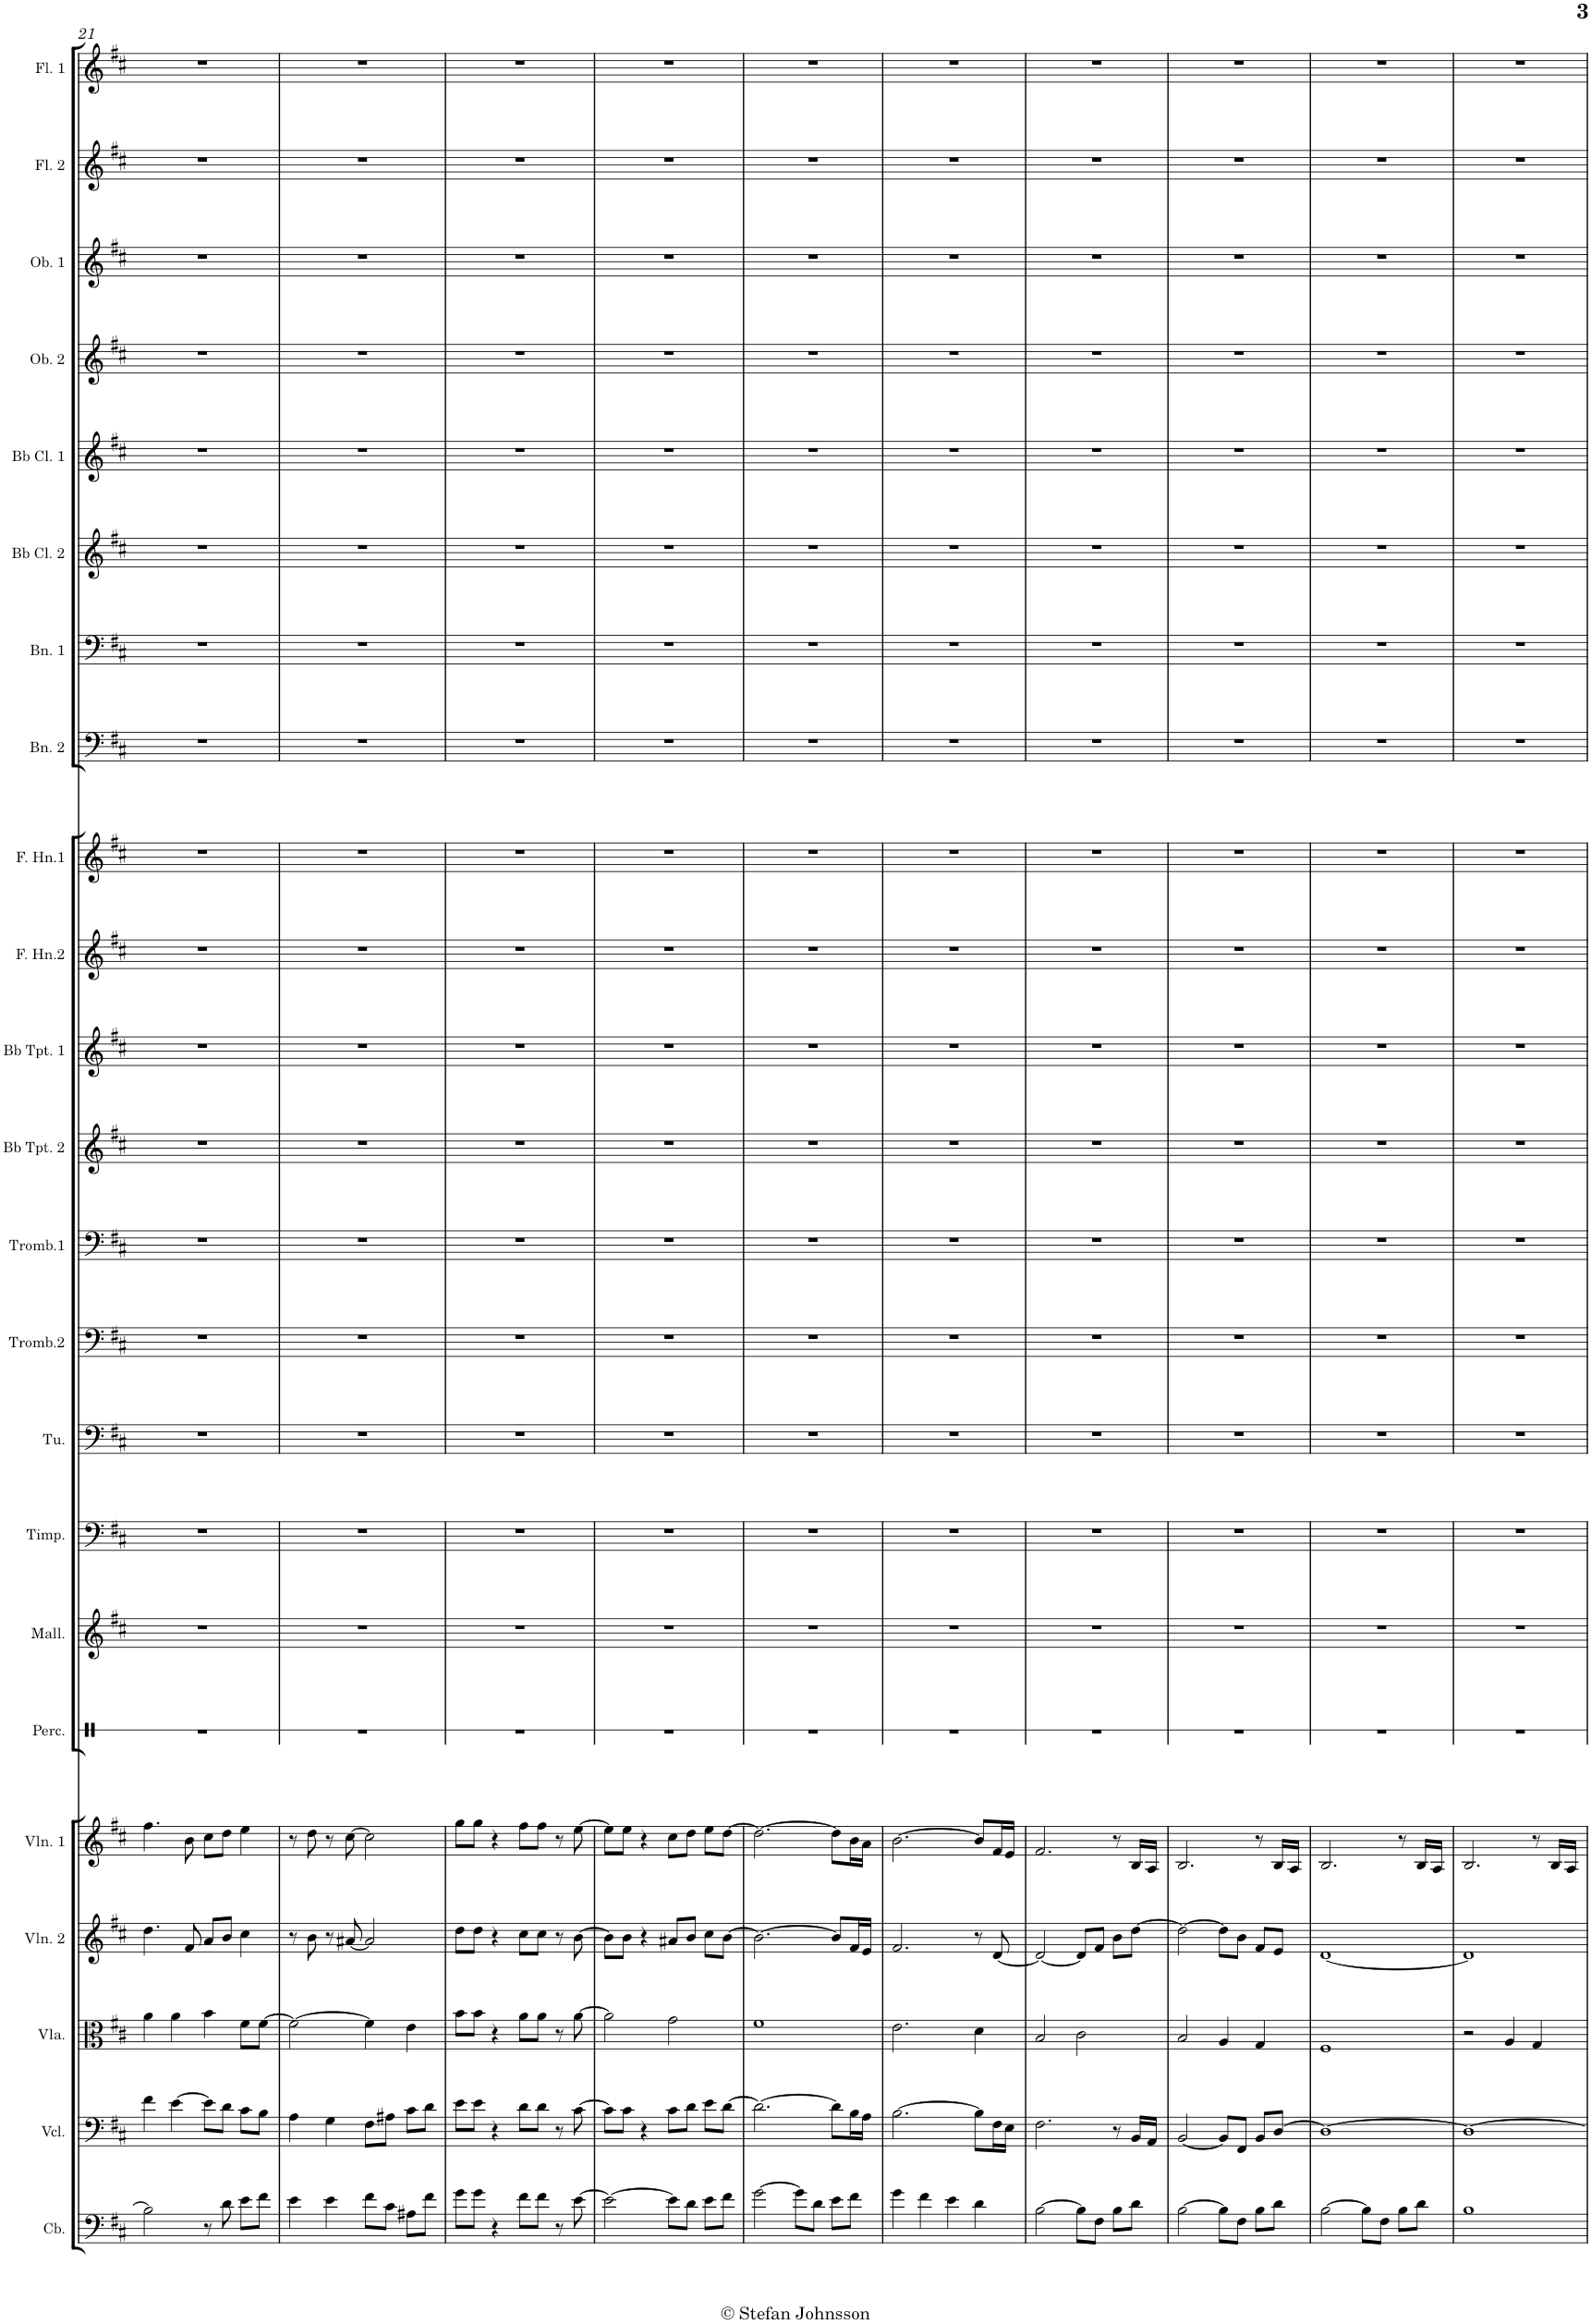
**kern	**kern	**kern	**kern	**kern	**kern	**kern	**kern	**kern	**kern	**kern	**kern	**kern	**kern	**kern	**kern	**kern	**kern	**kern	**kern	**kern	**kern	**kern
*part23	*part22	*part21	*part20	*part19	*part18	*part17	*part16	*part15	*part14	*part13	*part12	*part11	*part10	*part9	*part8	*part7	*part6	*part5	*part4	*part3	*part2	*part1
*staff23	*staff22	*staff21	*staff20	*staff19	*staff18	*staff17	*staff16	*staff15	*staff14	*staff13	*staff12	*staff11	*staff10	*staff9	*staff8	*staff7	*staff6	*staff5	*staff4	*staff3	*staff2	*staff1
*I"Contrabass	*I"Cello	*I"Viola	*I"Violin 2	*I"Violin 1	*I"Percussion	*I"Mallet	*I"Timpani	*I"Tuba	*I"Trombone2	*I"Trombone1	*I"Bb Trumpet 2	*I"Bb Trumpet 1	*I"French Horn2	*I"French Horn1	*I"Bassoon 2	*I"Bassoon 1	*I"Bb Clarinet 2	*I"Bb Clarinet 1	*I"Oboe 2	*I"Oboe 1	*I"Flute 2	*I"Flute 1
*I'Cb.	*	*I'Vla.	*I'Vln. 2	*I'Vln. 1	*I'Perc.	*I'Mall.	*I'Timp.	*I'Tu.	*I'Tromb.2	*I'Tromb.1	*I'Bb Tpt. 2	*I'Bb Tpt. 1	*I'F. Hn.2	*I'F. Hn.1	*I'Bn. 2	*I'Bn. 1	*I'Bb Cl. 2	*I'Bb Cl. 1	*I'Ob. 2	*I'Ob. 1	*I'Fl. 2	*I'Fl. 1
!!LO:PB:g=z
*clefF4	*clefF4	*clefC3	*clefG2	*clefG2	*clefX	*clefG2	*clefF4	*clefF4	*clefF4	*clefF4	*clefG2	*clefG2	*clefG2	*clefG2	*clefF4	*clefF4	*clefG2	*clefG2	*clefG2	*clefG2	*clefG2	*clefG2
*Trd7c12	*	*	*	*	*	*	*	*	*	*	*Trd1c2	*Trd1c2	*Trd4c7	*Trd4c7	*	*	*Trd1c2	*Trd1c2	*	*	*	*
*k[f#c#]	*k[f#c#]	*k[f#c#]	*k[f#c#]	*k[f#c#]	*k[f#c#]	*k[f#c#]	*k[f#c#]	*k[f#c#]	*k[f#c#]	*k[f#c#]	*k[f#c#]	*k[f#c#]	*k[f#c#]	*k[f#c#]	*k[f#c#]	*k[f#c#]	*k[f#c#]	*k[f#c#]	*k[f#c#]	*k[f#c#]	*k[f#c#]	*k[f#c#]
*b:	*b:	*b:	*b:	*b:	*b:	*b:	*b:	*b:	*b:	*b:	*b:	*b:	*b:	*b:	*b:	*b:	*b:	*b:	*b:	*b:	*b:	*b:
*M4/4	*M4/4	*M4/4	*M4/4	*M4/4	*M4/4	*M4/4	*M4/4	*M4/4	*M4/4	*M4/4	*M4/4	*M4/4	*M4/4	*M4/4	*M4/4	*M4/4	*M4/4	*M4/4	*M4/4	*M4/4	*M4/4	*M4/4
=21	=21	=21	=21	=21	=21	=21	=21	=21	=21	=21	=21	=21	=21	=21	=21	=21	=21	=21	=21	=21	=21	=21
2B\]	4f#\	4a\	4.dd\	4.ff#\	1r	1r	1r	1r	1r	1r	1r	1r	1r	1r	1r	1r	1r	1r	1r	1r	1r	1r
.	[4e\	4a\	.	.	.	.	.	.	.	.	.	.	.	.	.	.	.	.	.	.	.	.
.	.	.	8f#/	8b\	.	.	.	.	.	.	.	.	.	.	.	.	.	.	.	.	.	.
8r	8e\L]	4b\	8a/L	8cc#\L	.	.	.	.	.	.	.	.	.	.	.	.	.	.	.	.	.	.
8d\	8d\J	.	8b/J	8dd\J	.	.	.	.	.	.	.	.	.	.	.	.	.	.	.	.	.	.
8e\L	8c#\L	8f#\L	4cc#\	4ee\	.	.	.	.	.	.	.	.	.	.	.	.	.	.	.	.	.	.
8f#\J	8B\J	[8f#\J	.	.	.	.	.	.	.	.	.	.	.	.	.	.	.	.	.	.	.	.
=22	=22	=22	=22	=22	=22	=22	=22	=22	=22	=22	=22	=22	=22	=22	=22	=22	=22	=22	=22	=22	=22	=22
4e\	4A\	2f#\_	8r	8r	1r	1r	1r	1r	1r	1r	1r	1r	1r	1r	1r	1r	1r	1r	1r	1r	1r	1r
.	.	.	8b\	8dd\	.	.	.	.	.	.	.	.	.	.	.	.	.	.	.	.	.	.
4e\	4G\	.	8r	8r	.	.	.	.	.	.	.	.	.	.	.	.	.	.	.	.	.	.
.	.	.	[8a#X/	[8cc#\	.	.	.	.	.	.	.	.	.	.	.	.	.	.	.	.	.	.
8f#\L	8F#\L	4f#\]	2a#/]	2cc#\]	.	.	.	.	.	.	.	.	.	.	.	.	.	.	.	.	.	.
8c#\J	8A#X\J	.	.	.	.	.	.	.	.	.	.	.	.	.	.	.	.	.	.	.	.	.
8A#X\L	8c#\L	4e\	.	.	.	.	.	.	.	.	.	.	.	.	.	.	.	.	.	.	.	.
8f#\J	8d\J	.	.	.	.	.	.	.	.	.	.	.	.	.	.	.	.	.	.	.	.	.
=23	=23	=23	=23	=23	=23	=23	=23	=23	=23	=23	=23	=23	=23	=23	=23	=23	=23	=23	=23	=23	=23	=23
8g\L	8e\L	8b\L	8dd\L	8gg\L	1r	1r	1r	1r	1r	1r	1r	1r	1r	1r	1r	1r	1r	1r	1r	1r	1r	1r
8g\J	8e\J	8b\J	8dd\J	8gg\J	.	.	.	.	.	.	.	.	.	.	.	.	.	.	.	.	.	.
4r	4r	4r	4r	4r	.	.	.	.	.	.	.	.	.	.	.	.	.	.	.	.	.	.
8f#\L	8d\L	8a\L	8cc#\L	8ff#\L	.	.	.	.	.	.	.	.	.	.	.	.	.	.	.	.	.	.
8f#\J	8d\J	8a\J	8cc#\J	8ff#\J	.	.	.	.	.	.	.	.	.	.	.	.	.	.	.	.	.	.
8r	8r	8r	8r	8r	.	.	.	.	.	.	.	.	.	.	.	.	.	.	.	.	.	.
[8e\	[8c#\	[8a\	[8b\	[8ee\	.	.	.	.	.	.	.	.	.	.	.	.	.	.	.	.	.	.
=24	=24	=24	=24	=24	=24	=24	=24	=24	=24	=24	=24	=24	=24	=24	=24	=24	=24	=24	=24	=24	=24	=24
2e\_	8c#\L]	2a\]	8b\L]	8ee\L]	1r	1r	1r	1r	1r	1r	1r	1r	1r	1r	1r	1r	1r	1r	1r	1r	1r	1r
.	8c#\J	.	8b\J	8ee\J	.	.	.	.	.	.	.	.	.	.	.	.	.	.	.	.	.	.
.	4r	.	4r	4r	.	.	.	.	.	.	.	.	.	.	.	.	.	.	.	.	.	.
8e\L]	8c#\L	2g\	8a#X/L	8cc#\L	.	.	.	.	.	.	.	.	.	.	.	.	.	.	.	.	.	.
8d\J	8d\J	.	8b/J	8dd\J	.	.	.	.	.	.	.	.	.	.	.	.	.	.	.	.	.	.
8e\L	8e\L	.	8cc#\L	8ee\L	.	.	.	.	.	.	.	.	.	.	.	.	.	.	.	.	.	.
8f#\J	[8d\J	.	[8b\J	[8dd\J	.	.	.	.	.	.	.	.	.	.	.	.	.	.	.	.	.	.
=25	=25	=25	=25	=25	=25	=25	=25	=25	=25	=25	=25	=25	=25	=25	=25	=25	=25	=25	=25	=25	=25	=25
[2g\	2.d\_	1f#	2.b\_	2.dd\_	1r	1r	1r	1r	1r	1r	1r	1r	1r	1r	1r	1r	1r	1r	1r	1r	1r	1r
8g\L]	.	.	.	.	.	.	.	.	.	.	.	.	.	.	.	.	.	.	.	.	.	.
8d\J	.	.	.	.	.	.	.	.	.	.	.	.	.	.	.	.	.	.	.	.	.	.
8e\L	8d\L]	.	8b/L]	8dd\L]	.	.	.	.	.	.	.	.	.	.	.	.	.	.	.	.	.	.
8f#\J	16B\L	.	16f#/L	16b\L	.	.	.	.	.	.	.	.	.	.	.	.	.	.	.	.	.	.
.	16A\JJ	.	16e/JJ	16a\JJ	.	.	.	.	.	.	.	.	.	.	.	.	.	.	.	.	.	.
=26	=26	=26	=26	=26	=26	=26	=26	=26	=26	=26	=26	=26	=26	=26	=26	=26	=26	=26	=26	=26	=26	=26
4g\	[2.B\	2.e\	2.f#/	[2.b\	1r	1r	1r	1r	1r	1r	1r	1r	1r	1r	1r	1r	1r	1r	1r	1r	1r	1r
4f#\	.	.	.	.	.	.	.	.	.	.	.	.	.	.	.	.	.	.	.	.	.	.
4e\	.	.	.	.	.	.	.	.	.	.	.	.	.	.	.	.	.	.	.	.	.	.
4d\	8B\L]	4d\	8r	8b/L]	.	.	.	.	.	.	.	.	.	.	.	.	.	.	.	.	.	.
.	16F#\L	.	[8d/	16f#/L	.	.	.	.	.	.	.	.	.	.	.	.	.	.	.	.	.	.
.	16E\JJ	.	.	16e/JJ	.	.	.	.	.	.	.	.	.	.	.	.	.	.	.	.	.	.
=27	=27	=27	=27	=27	=27	=27	=27	=27	=27	=27	=27	=27	=27	=27	=27	=27	=27	=27	=27	=27	=27	=27
[2B\	2.F#\	2B/	2d/_	2.f#/	1r	1r	1r	1r	1r	1r	1r	1r	1r	1r	1r	1r	1r	1r	1r	1r	1r	1r
8B\L]	.	2c#\	8d/L]	.	.	.	.	.	.	.	.	.	.	.	.	.	.	.	.	.	.	.
8F#\J	.	.	8f#/J	.	.	.	.	.	.	.	.	.	.	.	.	.	.	.	.	.	.	.
8B\L	8r	.	8b\L	8r	.	.	.	.	.	.	.	.	.	.	.	.	.	.	.	.	.	.
8d\J	16BB/LL	.	[8dd\J	16B/LL	.	.	.	.	.	.	.	.	.	.	.	.	.	.	.	.	.	.
.	16AA/JJ	.	.	16A/JJ	.	.	.	.	.	.	.	.	.	.	.	.	.	.	.	.	.	.
=28	=28	=28	=28	=28	=28	=28	=28	=28	=28	=28	=28	=28	=28	=28	=28	=28	=28	=28	=28	=28	=28	=28
[2B\	[2BB/	2B/	2dd\_	2.B/	1r	1r	1r	1r	1r	1r	1r	1r	1r	1r	1r	1r	1r	1r	1r	1r	1r	1r
8B\L]	8BB/L]	4A/	8dd\L]	.	.	.	.	.	.	.	.	.	.	.	.	.	.	.	.	.	.	.
8F#\J	8FF#/J	.	8b\J	.	.	.	.	.	.	.	.	.	.	.	.	.	.	.	.	.	.	.
8B\L	8BB/L	4G/	8f#/L	8r	.	.	.	.	.	.	.	.	.	.	.	.	.	.	.	.	.	.
8d\J	[8D/J	.	8e/J	16B/LL	.	.	.	.	.	.	.	.	.	.	.	.	.	.	.	.	.	.
.	.	.	.	16A/JJ	.	.	.	.	.	.	.	.	.	.	.	.	.	.	.	.	.	.
=29	=29	=29	=29	=29	=29	=29	=29	=29	=29	=29	=29	=29	=29	=29	=29	=29	=29	=29	=29	=29	=29	=29
[2B\	1D_	1F#	[1d	2.B/	1r	1r	1r	1r	1r	1r	1r	1r	1r	1r	1r	1r	1r	1r	1r	1r	1r	1r
8B\L]	.	.	.	.	.	.	.	.	.	.	.	.	.	.	.	.	.	.	.	.	.	.
8F#\J	.	.	.	.	.	.	.	.	.	.	.	.	.	.	.	.	.	.	.	.	.	.
8B\L	.	.	.	8r	.	.	.	.	.	.	.	.	.	.	.	.	.	.	.	.	.	.
8d\J	.	.	.	16B/LL	.	.	.	.	.	.	.	.	.	.	.	.	.	.	.	.	.	.
.	.	.	.	16A/JJ	.	.	.	.	.	.	.	.	.	.	.	.	.	.	.	.	.	.
=30	=30	=30	=30	=30	=30	=30	=30	=30	=30	=30	=30	=30	=30	=30	=30	=30	=30	=30	=30	=30	=30	=30
1B	1D_	2r	1d]	2.B/	1r	1r	1r	1r	1r	1r	1r	1r	1r	1r	1r	1r	1r	1r	1r	1r	1r	1r
.	.	4A/	.	.	.	.	.	.	.	.	.	.	.	.	.	.	.	.	.	.	.	.
.	.	4G/	.	8r	.	.	.	.	.	.	.	.	.	.	.	.	.	.	.	.	.	.
.	.	.	.	16B/LL	.	.	.	.	.	.	.	.	.	.	.	.	.	.	.	.	.	.
.	.	.	.	16A/JJ	.	.	.	.	.	.	.	.	.	.	.	.	.	.	.	.	.	.
=	=	=	=	=	=	=	=	=	=	=	=	=	=	=	=	=	=	=	=	=	=	=
*-	*-	*-	*-	*-	*-	*-	*-	*-	*-	*-	*-	*-	*-	*-	*-	*-	*-	*-	*-	*-	*-	*-
